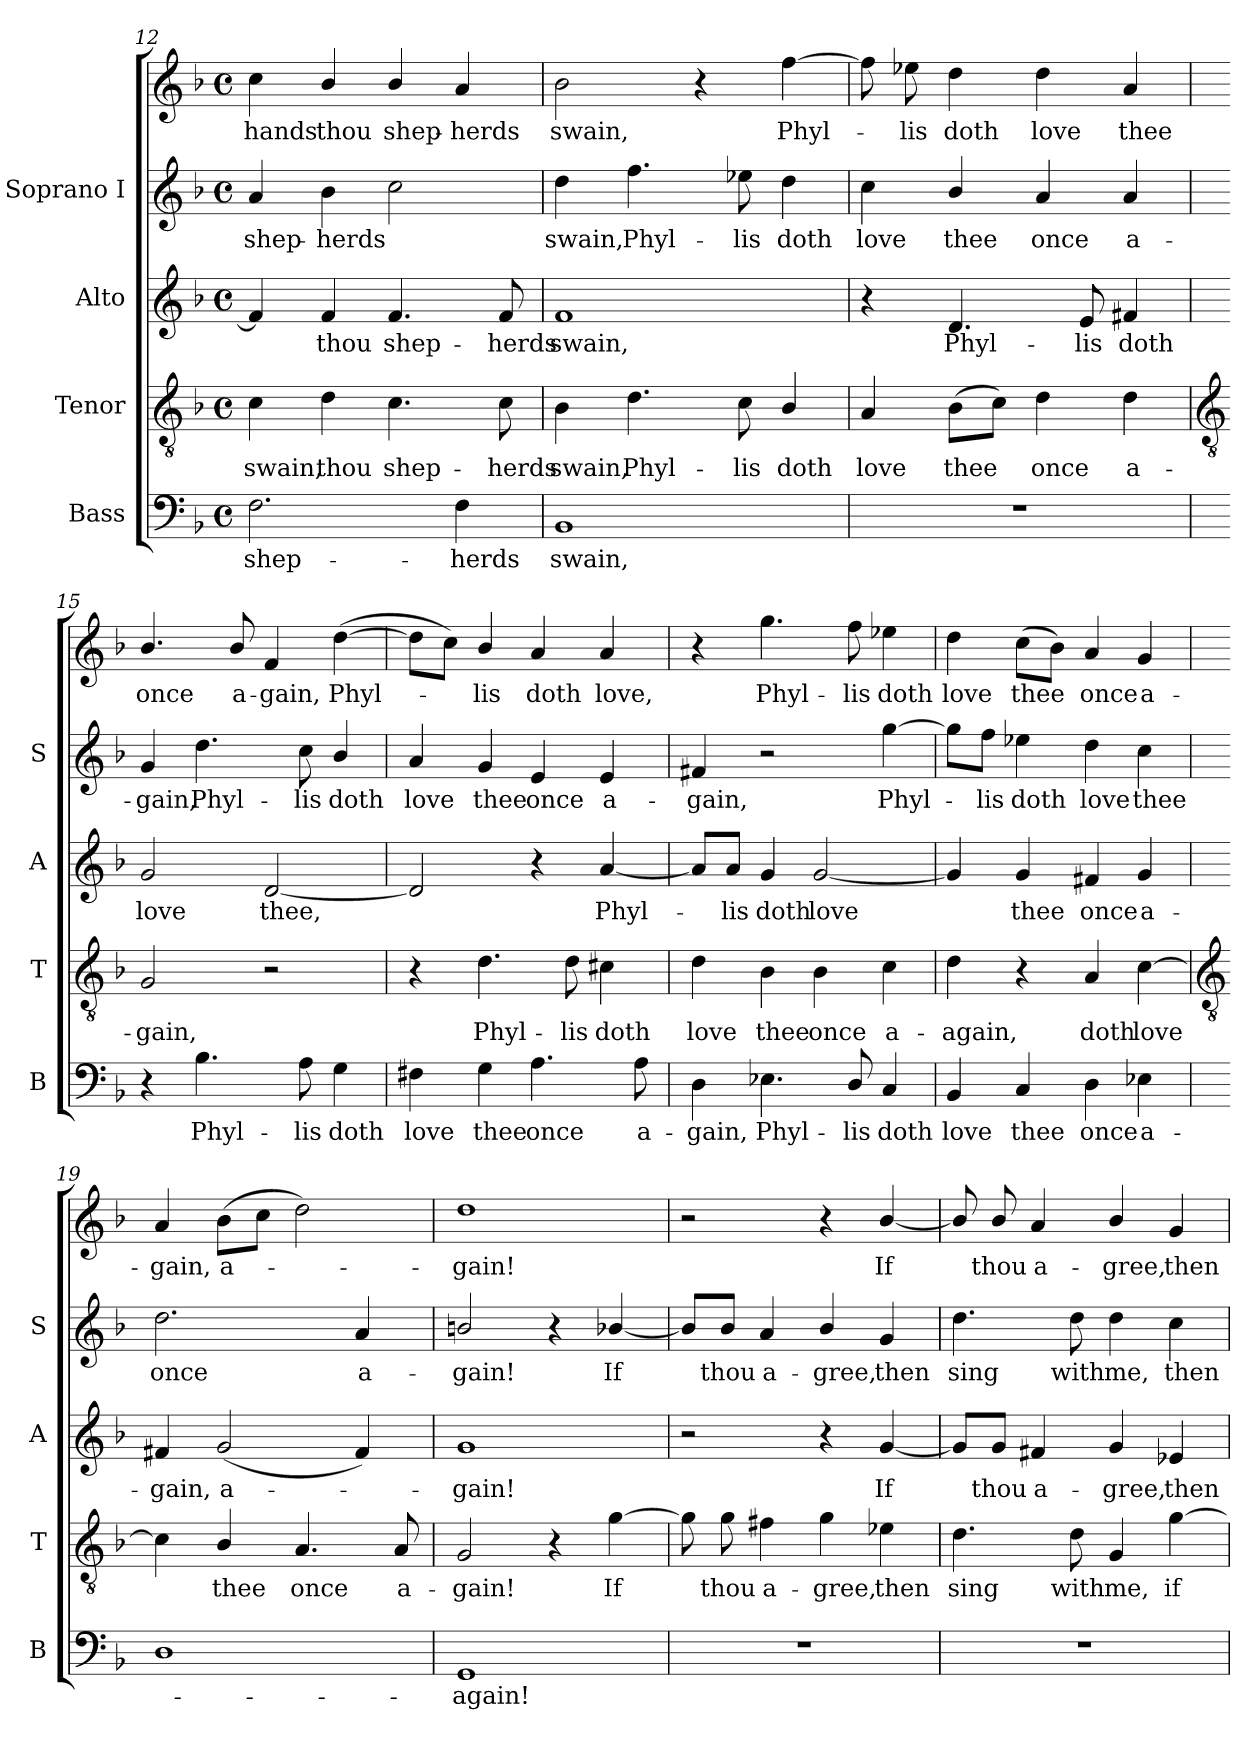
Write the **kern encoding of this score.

**kern	**text	**kern	**text	**kern	**text	**kern	**text	**kern	**text
*part4	*part4	*part3	*part3	*part2	*part2	*part1	*part1	*part1	*part1
*staff5	*staff5	*staff4	*staff4	*staff3	*staff3	*staff2	*staff2	*staff1	*staff1
*I"Bass	*	*I"Tenor	*	*I"Alto	*	*I"Soprano I	*	*	*
*I'B	*	*I'T	*	*I'A	*	*I'S	*	*	*
*clefF4	*	*clefGv2	*	*clefG2	*	*clefG2	*	*clefG2	*
*k[b-]	*	*k[b-]	*	*k[b-]	*	*k[b-]	*	*k[b-]	*
*F:	*	*F:	*	*F:	*	*F:	*	*F:	*
*M4/4	*	*M4/4	*	*M4/4	*	*M4/4	*	*M4/4	*
*met(c)	*	*met(c)	*	*met(c)	*	*met(c)	*	*met(c)	*
=12	=12	=12	=12	=12	=12	=12	=12	=12	=12
!	!LO:LY:b	!	!LO:LY:b	!	!	!	!LO:LY:b	!	!LO:LY:b
2.F	shep-	4c	swain,	4f]	.	4a	shep-	4cc	hands
!	!	!	!LO:LY:b	!	!LO:LY:b	!	!LO:LY:b	!	!LO:LY:b
.	.	4d	thou	4f	thou	4b-	-herds	4b-/	thou
!	!	!	!LO:LY:b	!	!LO:LY:b	!	!	!	!LO:LY:b
.	.	4.c	shep-	4.f	shep-	2cc	.	4b-/	shep-
!	!LO:LY:b	!	!	!	!	!	!	!	!LO:LY:b
4F	-herds	.	.	.	.	.	.	4a	-herds
!	!	!	!LO:LY:b	!	!LO:LY:b	!	!	!	!
.	.	8c	-herds	8f	-herds	.	.	.	.
=13	=13	=13	=13	=13	=13	=13	=13	=13	=13
!	!LO:LY:b	!	!LO:LY:b	!	!LO:LY:b	!	!LO:LY:b	!	!LO:LY:b
1BB-	swain,	4B-	swain,	1f	swain,	4dd	swain,	2b-	swain,
!	!	!	!LO:LY:b	!	!	!	!LO:LY:b	!	!
.	.	4.d	Phyl-	.	.	4.ff	Phyl-	.	.
.	.	.	.	.	.	.	.	4r	.
!	!	!	!LO:LY:b	!	!	!	!LO:LY:b	!	!
.	.	8c	-lis	.	.	8ee-X	-lis	.	.
!	!	!	!LO:LY:b	!	!	!	!LO:LY:b	!	!LO:LY:b
.	.	4B-/	doth	.	.	4dd	doth	[4ff	Phyl-
=14	=14	=14	=14	=14	=14	=14	=14	=14	=14
!	!	!	!LO:LY:b	!	!	!	!LO:LY:b	!	!
1r	.	4A	love	4r	.	4cc	love	8ff]	.
!	!	!	!	!	!	!	!	!	!LO:LY:b
.	.	.	.	.	.	.	.	8ee-X	lis
!	!	!	!LO:LY:b	!	!LO:LY:b	!	!LO:LY:b	!	!LO:LY:b
.	.	(>8B-L	thee	4.d	Phyl-	4b-/	thee	4dd	doth
.	.	8cJ)	.	.	.	.	.	.	.
!	!	!	!LO:LY:b	!	!	!	!LO:LY:b	!	!LO:LY:b
.	.	4d	once	.	.	4a	once	4dd	love
!	!	!	!	!	!LO:LY:b	!	!	!	!
.	.	.	.	8e	-lis	.	.	.	.
!	!	!	!LO:LY:b	!	!LO:LY:b	!	!LO:LY:b	!	!LO:LY:b
.	.	4d	a-	4f#X	doth	4a	a-	4a	thee
!!LO:LB:g=z
=15	=15	=15	=15	=15	=15	=15	=15	=15	=15
*	*	*clefGv2	*	*	*	*	*	*	*
!	!	!	!LO:LY:b	!	!LO:LY:b	!	!LO:LY:b	!	!LO:LY:b
4r	.	2G	-gain,	2g	love	4g	gain,	4.b-/	-once
!	!LO:LY:b	!	!	!	!	!	!LO:LY:b	!	!
4.B-	Phyl-	.	.	.	.	4.dd	Phyl-	.	.
!	!	!	!	!	!	!	!	!	!LO:LY:b
.	.	.	.	.	.	.	.	8b-/	a-
!	!	!	!	!	!LO:LY:b	!	!	!	!LO:LY:b
.	.	2r	.	[2d	thee,	.	.	4f	-gain,
!	!LO:LY:b	!	!	!	!	!	!LO:LY:b	!	!
8A	-lis	.	.	.	.	8cc	-lis	.	.
!	!LO:LY:b	!	!	!	!	!	!LO:LY:b	!	!LO:LY:b
4G	doth	.	.	.	.	4b-/	doth	(>[4dd	Phyl-
=16	=16	=16	=16	=16	=16	=16	=16	=16	=16
!	!LO:LY:b	!	!	!	!	!	!LO:LY:b	!	!
4F#X	love	4r	.	2d]	.	4a	love	8ddL]	.
.	.	.	.	.	.	.	.	8ccJ)	.
!	!LO:LY:b	!	!LO:LY:b	!	!	!	!LO:LY:b	!	!LO:LY:b
4G	thee	4.d	Phyl-	.	.	4g	thee	4b-/	lis
!	!LO:LY:b	!	!	!	!	!	!LO:LY:b	!	!LO:LY:b
4.A	once	.	.	4r	.	4e	once	4a	doth
!	!	!	!LO:LY:b	!	!	!	!	!	!
.	.	8d	-lis	.	.	.	.	.	.
!	!	!	!LO:LY:b	!	!LO:LY:b	!	!LO:LY:b	!	!LO:LY:b
.	.	4c#X	doth	[4a	Phyl-	4e	a-	4a	love,
!	!LO:LY:b	!	!	!	!	!	!	!	!
8A	a-	.	.	.	.	.	.	.	.
=17	=17	=17	=17	=17	=17	=17	=17	=17	=17
!	!LO:LY:b	!	!LO:LY:b	!	!	!	!LO:LY:b	!	!
4D	-gain,	4d	love	8a/L]	.	4f#X	gain,	4r	.
!	!	!	!	!	!LO:LY:b	!	!	!	!
.	.	.	.	8a/J	lis	.	.	.	.
!	!LO:LY:b	!	!LO:LY:b	!	!LO:LY:b	!	!	!	!LO:LY:b
4.E-X	Phyl-	4B-	thee	4g	doth	2r	.	4.gg	-Phyl-
!	!	!	!LO:LY:b	!	!LO:LY:b	!	!	!	!
.	.	4B-	once	[2g	love	.	.	.	.
!	!LO:LY:b	!	!	!	!	!	!	!	!LO:LY:b
8D/	-lis	.	.	.	.	.	.	8ff	-lis
!	!LO:LY:b	!	!LO:LY:b	!	!	!	!LO:LY:b	!	!LO:LY:b
4C	doth	4c	a-	.	.	[4gg	Phyl-	4ee-X	doth
=18	=18	=18	=18	=18	=18	=18	=18	=18	=18
!	!LO:LY:b	!	!LO:LY:b	!	!	!	!	!	!LO:LY:b
4BB-	love	4d	-again,	4g]	.	8gg\L]	.	4dd	love
!	!	!	!	!	!	!	!LO:LY:b	!	!
.	.	.	.	.	.	8ff\J	-lis	.	.
!	!LO:LY:b	!	!	!	!LO:LY:b	!	!LO:LY:b	!	!LO:LY:b
4C	thee	4r	.	4g	thee	4ee-X	doth	(>8ccL	thee
.	.	.	.	.	.	.	.	8b-J)	.
!	!LO:LY:b	!	!LO:LY:b	!	!LO:LY:b	!	!LO:LY:b	!	!LO:LY:b
4D	once	4A	doth	4f#X	once	4dd	love	4a	once
!	!LO:LY:b	!	!LO:LY:b	!	!LO:LY:b	!	!LO:LY:b	!	!LO:LY:b
4E-X	a-	[4c	love	4g	a-	4cc	thee	4g	a-
!!LO:LB:g=z
=19	=19	=19	=19	=19	=19	=19	=19	=19	=19
*	*	*clefGv2	*	*	*	*	*	*	*
!	!	!	!	!	!LO:LY:b	!	!LO:LY:b	!	!LO:LY:b
1D	.	4c]	.	4f#X	-gain,	2.dd	once	4a	gain,
!	!	!	!LO:LY:b	!	!LO:LY:b	!	!	!	!LO:LY:b
.	.	4B-/	thee	(<2g	a-	.	.	(>8b-L	a-
.	.	.	.	.	.	.	.	8ccJ	.
!	!	!	!LO:LY:b	!	!	!	!	!	!
.	.	4.A	once	.	.	.	.	2dd)	.
!	!	!	!	!	!	!	!LO:LY:b	!	!
.	.	.	.	4f#)	.	4a	a-	.	.
!	!	!	!LO:LY:b	!	!	!	!	!	!
.	.	8A	a-	.	.	.	.	.	.
=20	=20	=20	=20	=20	=20	=20	=20	=20	=20
!	!LO:LY:b	!	!LO:LY:b	!	!LO:LY:b	!	!LO:LY:b	!	!LO:LY:b
1GG	again!	2G	-gain!	1g	gain!	2bn/	gain!	1dd	-gain!
.	.	4r	.	.	.	4r	.	.	.
!	!	!	!LO:LY:b	!	!	!	!LO:LY:b	!	!
.	.	[4g	If	.	.	[4b-X/	If	.	.
=21	=21	=21	=21	=21	=21	=21	=21	=21	=21
1r	.	8g]	.	2r	.	8b-/L]	.	2r	.
!	!	!	!LO:LY:b	!	!	!	!LO:LY:b	!	!
.	.	8g	thou	.	.	8b-/J	thou	.	.
!	!	!	!LO:LY:b	!	!	!	!LO:LY:b	!	!
.	.	4f#X	a-	.	.	4a	a-	.	.
!	!	!	!LO:LY:b	!	!	!	!LO:LY:b	!	!
.	.	4g	-gree,	4r	.	4b-/	-gree,	4r	.
!	!	!	!LO:LY:b	!	!LO:LY:b	!	!LO:LY:b	!	!LO:LY:b
.	.	4e-X	then	[4g	If	4g	then	[4b-/	If
=22	=22	=22	=22	=22	=22	=22	=22	=22	=22
!	!	!	!LO:LY:b	!	!	!	!LO:LY:b	!	!
1r	.	4.d	sing	8g/L]	.	4.dd	sing	8b-/]	.
!	!	!	!	!	!LO:LY:b	!	!	!	!LO:LY:b
.	.	.	.	8g/J	thou	.	.	8b-/	thou
!	!	!	!	!	!LO:LY:b	!	!	!	!LO:LY:b
.	.	.	.	4f#X	a-	.	.	4a	a-
!	!	!	!LO:LY:b	!	!	!	!LO:LY:b	!	!
.	.	8d	with	.	.	8dd	with	.	.
!	!	!	!LO:LY:b	!	!LO:LY:b	!	!LO:LY:b	!	!LO:LY:b
.	.	4G	me,	4g	-gree,	4dd	me,	4b-/	-gree,
!	!	!	!LO:LY:b	!	!LO:LY:b	!	!LO:LY:b	!	!LO:LY:b
.	.	[4g	if	4e-X	then	4cc	then	4g	then
=	=	=	=	=	=	=	=	=	=
*-	*-	*-	*-	*-	*-	*-	*-	*-	*-
